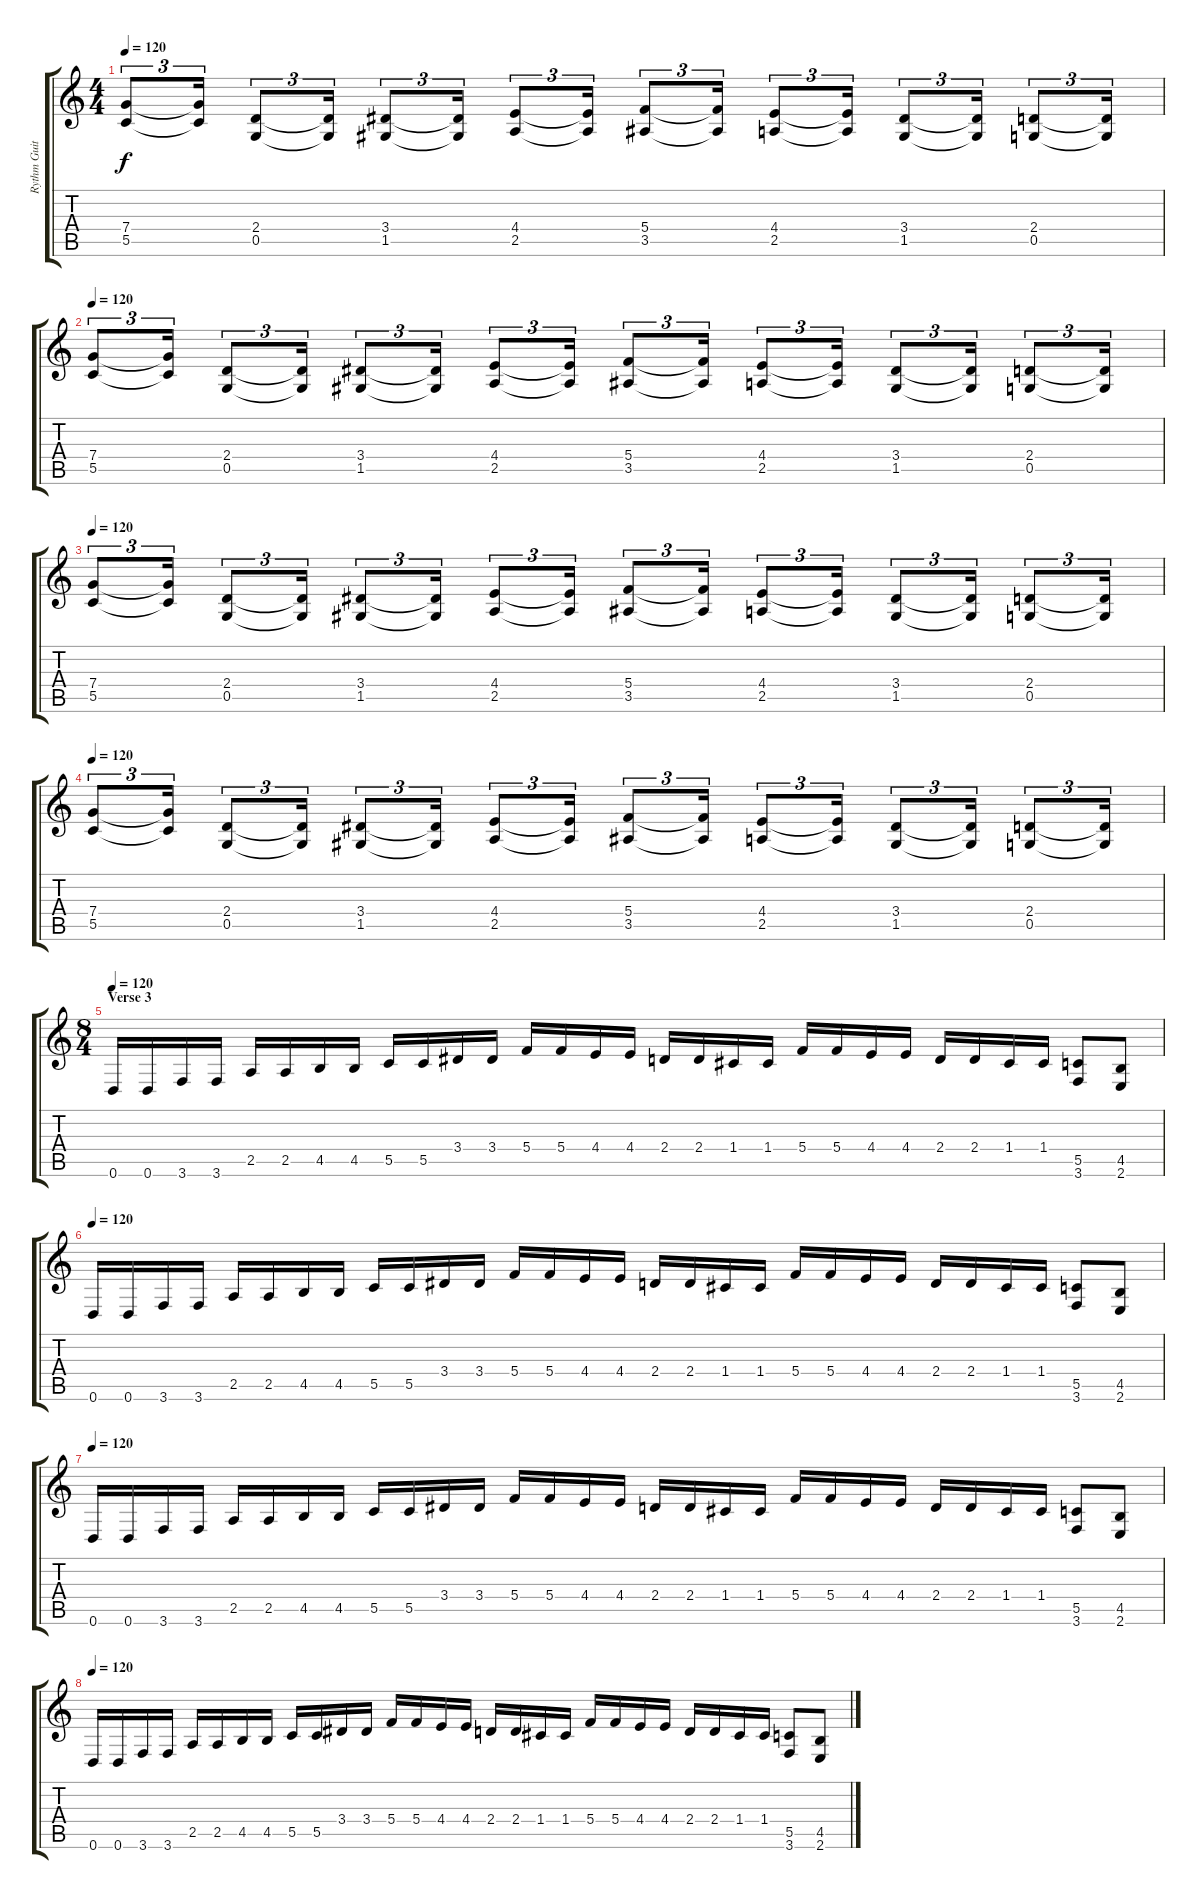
\track ("Rythm Guitar" "Rythm Guit") {instrument distortionguitar}
\staff {score tabs}
\tuning (D4 A3 F3 C3 G2 D2) {hide}
\ts (4 4)
\tempo 120
\clef g2
\ks c
(7.4 5.5).8{tu (3 2) dy f} (7.4{t} 5.5{t}).16{tu (3 2)} (2.4 0.5).8{tu (3 2)} (2.4{t} 0.5{t}).16{tu (3 2)} (3.4 1.5).8{tu (3 2)} (3.4{t} 1.5{t}).16{tu (3 2)} (4.4 2.5).8{tu (3 2)} (4.4{t} 2.5{t}).16{tu (3 2)} (5.4 3.5).8{tu (3 2)} (5.4{t} 3.5{t}).16{tu (3 2)} (4.4 2.5).8{tu (3 2)} (4.4{t} 2.5{t}).16{tu (3 2)} (3.4 1.5).8{tu (3 2)} (3.4{t} 1.5{t}).16{tu (3 2)} (2.4 0.5).8{tu (3 2)} (2.4{t} 0.5{t}).16{tu (3 2)} |
\tempo 120
(7.4 5.5).8{tu (3 2)} (7.4{t} 5.5{t}).16{tu (3 2)} (2.4 0.5).8{tu (3 2)} (2.4{t} 0.5{t}).16{tu (3 2)} (3.4 1.5).8{tu (3 2)} (3.4{t} 1.5{t}).16{tu (3 2)} (4.4 2.5).8{tu (3 2)} (4.4{t} 2.5{t}).16{tu (3 2)} (5.4 3.5).8{tu (3 2)} (5.4{t} 3.5{t}).16{tu (3 2)} (4.4 2.5).8{tu (3 2)} (4.4{t} 2.5{t}).16{tu (3 2)} (3.4 1.5).8{tu (3 2)} (3.4{t} 1.5{t}).16{tu (3 2)} (2.4 0.5).8{tu (3 2)} (2.4{t} 0.5{t}).16{tu (3 2)} |
\tempo 120
(7.4 5.5).8{tu (3 2)} (7.4{t} 5.5{t}).16{tu (3 2)} (2.4 0.5).8{tu (3 2)} (2.4{t} 0.5{t}).16{tu (3 2)} (3.4 1.5).8{tu (3 2)} (3.4{t} 1.5{t}).16{tu (3 2)} (4.4 2.5).8{tu (3 2)} (4.4{t} 2.5{t}).16{tu (3 2)} (5.4 3.5).8{tu (3 2)} (5.4{t} 3.5{t}).16{tu (3 2)} (4.4 2.5).8{tu (3 2)} (4.4{t} 2.5{t}).16{tu (3 2)} (3.4 1.5).8{tu (3 2)} (3.4{t} 1.5{t}).16{tu (3 2)} (2.4 0.5).8{tu (3 2)} (2.4{t} 0.5{t}).16{tu (3 2)} |
\tempo 120
(7.4 5.5).8{tu (3 2)} (7.4{t} 5.5{t}).16{tu (3 2)} (2.4 0.5).8{tu (3 2)} (2.4{t} 0.5{t}).16{tu (3 2)} (3.4 1.5).8{tu (3 2)} (3.4{t} 1.5{t}).16{tu (3 2)} (4.4 2.5).8{tu (3 2)} (4.4{t} 2.5{t}).16{tu (3 2)} (5.4 3.5).8{tu (3 2)} (5.4{t} 3.5{t}).16{tu (3 2)} (4.4 2.5).8{tu (3 2)} (4.4{t} 2.5{t}).16{tu (3 2)} (3.4 1.5).8{tu (3 2)} (3.4{t} 1.5{t}).16{tu (3 2)} (2.4 0.5).8{tu (3 2)} (2.4{t} 0.5{t}).16{tu (3 2)} |
\ts (8 4)
\section ("" "Verse 3")
\tempo 120
0.6.16 0.6.16 3.6.16 3.6.16 2.5.16 2.5.16 4.5.16 4.5.16 5.5.16 5.5.16 3.4.16 3.4.16 5.4.16 5.4.16 4.4.16 4.4.16 2.4.16 2.4.16 1.4.16 1.4.16 5.4.16 5.4.16 4.4.16 4.4.16 2.4.16 2.4.16 1.4.16 1.4.16 (5.5 3.6).8 (4.5 2.6).8 |
\tempo 120
0.6.16 0.6.16 3.6.16 3.6.16 2.5.16 2.5.16 4.5.16 4.5.16 5.5.16 5.5.16 3.4.16 3.4.16 5.4.16 5.4.16 4.4.16 4.4.16 2.4.16 2.4.16 1.4.16 1.4.16 5.4.16 5.4.16 4.4.16 4.4.16 2.4.16 2.4.16 1.4.16 1.4.16 (5.5 3.6).8 (4.5 2.6).8 |
\tempo 120
0.6.16 0.6.16 3.6.16 3.6.16 2.5.16 2.5.16 4.5.16 4.5.16 5.5.16 5.5.16 3.4.16 3.4.16 5.4.16 5.4.16 4.4.16 4.4.16 2.4.16 2.4.16 1.4.16 1.4.16 5.4.16 5.4.16 4.4.16 4.4.16 2.4.16 2.4.16 1.4.16 1.4.16 (5.5 3.6).8 (4.5 2.6).8 |
\tempo 120
0.6.16 0.6.16 3.6.16 3.6.16 2.5.16 2.5.16 4.5.16 4.5.16 5.5.16 5.5.16 3.4.16 3.4.16 5.4.16 5.4.16 4.4.16 4.4.16 2.4.16 2.4.16 1.4.16 1.4.16 5.4.16 5.4.16 4.4.16 4.4.16 2.4.16 2.4.16 1.4.16 1.4.16 (5.5 3.6).8 (4.5 2.6).8
